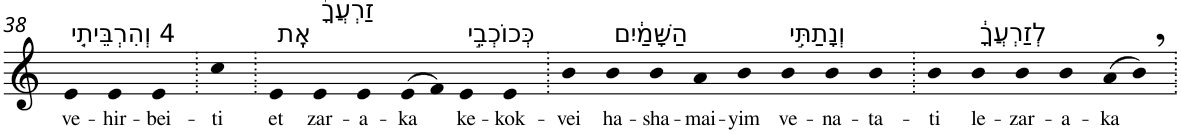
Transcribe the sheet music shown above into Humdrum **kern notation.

**kern	**text
*part1	*part1
*staff1	*staff1
*I"Piano	*
*I'Pno	*
!!LO:PB:g=z
*clefG2	*
*k[]	*
=38	=38
!LO:TX:a:t=4 וְהִרְבֵּיתִ֤י	!
!	!LO:LY:b
4e	ve-
!	!LO:LY:b
4e	-hir-
!	!LO:LY:b
4e	-bei-
=39.	=39.
!	!LO:LY:b
4cc	-ti
=40.	=40.
!LO:TX:a:t=אֶֽת	!
!	!LO:LY:b
4e	et
!LO:TX:a:t=זַרְעֲךָ֙	!
!	!LO:LY:b
4e	zar-
!	!LO:LY:b
4e	-a-
!	!LO:LY:b
(>8e	-ka
8f)	.
!LO:TX:a:t=כְּכוֹכְבֵ֣י	!
!	!LO:LY:b
4e	ke-
!	!LO:LY:b
4e	-kok-
=41.	=41.
!	!LO:LY:b
4b	-vei
!LO:TX:a:t=הַשָּׁמַ֔יִם	!
!	!LO:LY:b
4b	ha-
!	!LO:LY:b
4b	-sha-
!	!LO:LY:b
4a	-mai-
!	!LO:LY:b
4b	-yim
!LO:TX:a:t=וְנָתַתִּ֣י	!
!	!LO:LY:b
4b	ve-
!	!LO:LY:b
4b	-na-
!	!LO:LY:b
4b	-ta-
=42.	=42.
!	!LO:LY:b
4b	-ti
!LO:TX:a:t=לְזַרְעֲךָ֔	!
!	!LO:LY:b
4b	le-
!	!LO:LY:b
4b	-zar-
!	!LO:LY:b
4b	-a-
!	!LO:LY:b
(>8a	-ka
8b,)	.
=.	=.
*-	*-
